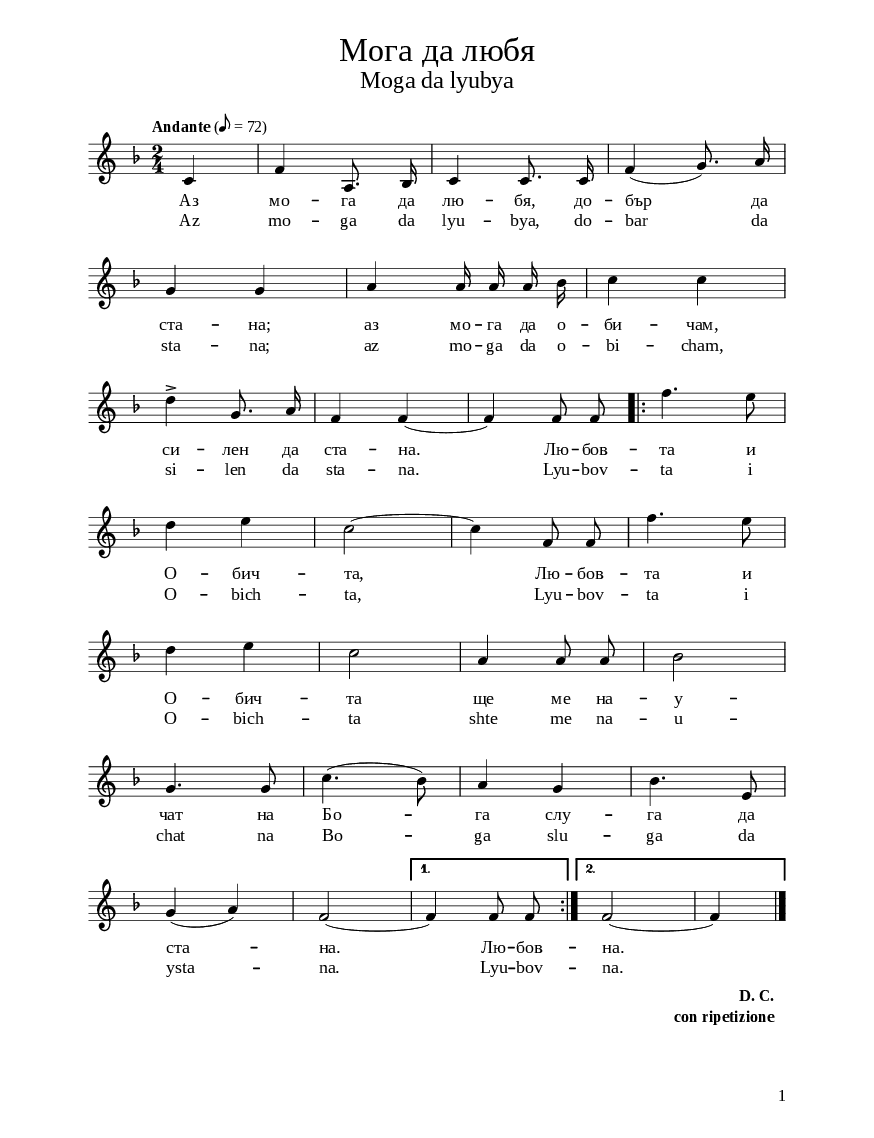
\version "2.24.0"

% include paper part and global functions
\include "include/globals.ily"

\bookpart {
  \label #'ref111
  \tocItem \markup "Мога да любя – Moga da lyubya"
  \include "include/bookpart-paper.ily"
  \score {
    \include "include/score-layout.ily"


    \new Voice \relative c' {
      \clef treble
      \key f \major
      \time 2/4
      \tempoFunc "Andante" 8 "72"
      \autoBeamOff

      \partial 4

      c4 | % 2
      f4 a,8. bes16 | % 3
      c4 c8. c16 | % 4
      f4 ( g8. ) a16 | \break |% 5
      g4 g4 | % 6
      a4 a16 a16 a16  bes16
      % 7
      c4  c4 | \break | % 8
      d4 -> g,8. a16 | % 9
      f4 f4 ~ |
      f4 f8 f8 \repeat volta 2 \relative c {
        | % 11
        f''4.  e8 | \break |% 12
        d4  e4 | % 13
        c2 ~ | % 14
        c4 f,8 f8 | % 15
        f'4.  e8 | \break |% 16
        d4  e4 | % 17
        c2  | % 18
        a4 a8 a8 | % 19
        bes2 | \break |
        g4. g8 | % 21
        c4. (  bes8 ) | % 22
        a4 g4 | % 23
        bes4. e,8  |\break  % 24
        g4 ( a4 ) f2~
      }
      \alternative {
        { f4 f8 f8  | }
        { f2~ f4 }
      }
      \bar "|."
    }
    \addlyrics {
      Аз мо -- га да лю -- бя, до -- бър
      да ста -- на; аз мо -- га да
      о -- би -- чам, си -- лен да ста --
      на.  Лю -- бов -- та и О -- бич --
      та,  Лю -- бов -- та и О -- бич --
      та ще ме на -- у -- чат на Бо
      -- га слу -- га да ста -- на.
      Лю -- бов -- на.
    }
    \addlyrics {
      Az mo -- ga da lyu -- bya, do -- bar
      da sta -- na; az mo -- ga da
      o -- bi -- cham, si -- len da sta --
      na.  Lyu -- bov -- ta i O -- bich --
      ta,  Lyu -- bov -- ta i O -- bich --
      ta shte me na -- u -- chat na Bo
      -- ga slu -- ga da ysta -- na.
      Lyu -- bov -- na.
    }

    \header {
      title = \titleFunc "Мога да любя" "Moga da lyubya"
    }

    \midi{}

  } % score

    \markup \dc-two "D. C.""con ripetizione"
  %

  % include foreign translation(s) of the song

  \pageBreak
  \version "2.20.0"

\markup \fill-line { \fontsize #6 "Ich kann lieben" }
\markup \null
\markup \null
\markup \fontsize #+2.5 {
  \hspace #10
  \override #'(baseline-skip . 2)

  \column {
    \line { " " }
    \line { " "Ich kann lieben (ljubia), }
    \line { " "   damit ich gut werde, }

    \line { " "ich kann lieben (obitscham), }
    \line { " "       damit ich stark werde.}
    \line { " "  Die Liebe (ljubovta) und die Liebe (obitschta) werden mich lehren, }

    \line { " " ein Diener Gottes zu werden.}


  }


}


} % bookpart
